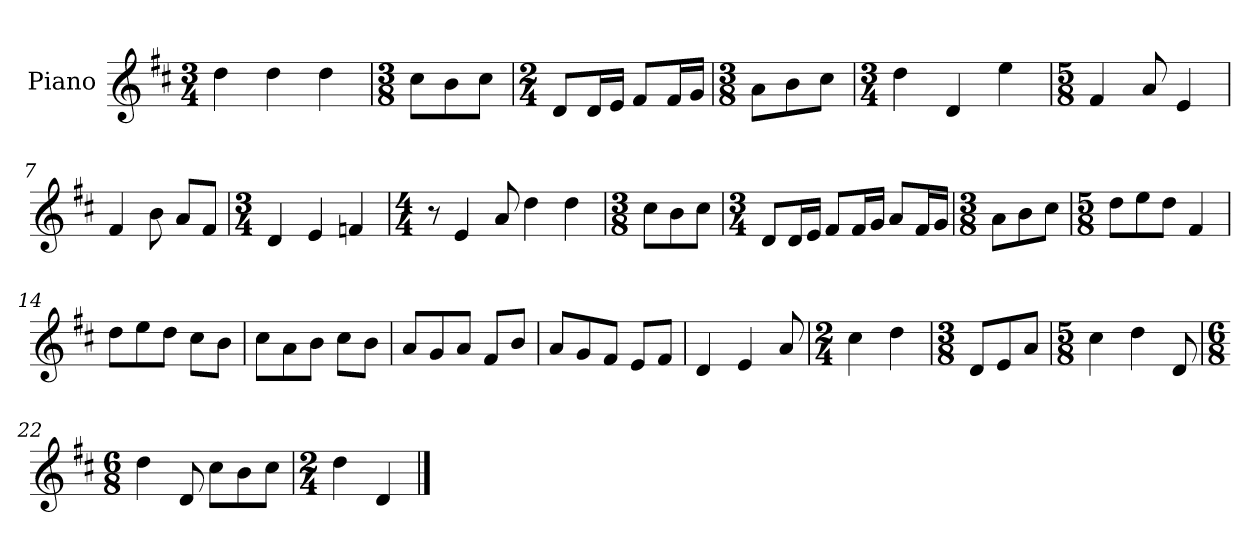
**kern
*part1
*staff1
*I"Piano
*I'Pno.
*clefG2
*k[f#c#]
*M3/4
=1
4dd\
4dd\
4dd\
=2
*M3/8
8cc#\L
8b\
8cc#\J
=3
*M2/4
8d/L
16d/L
16e/JJ
8f#/L
16f#/L
16g/JJ
=4
*M3/8
8a\L
8b\
8cc#\J
=5
*M3/4
4dd\
4d/
4ee\
=6
*M5/8
4f#/
8a/
4e/
=7
4f#/
8b\
8a/L
8f#/J
=8
*M3/4
4d/
4e/
4fn/
=9
*M4/4
8r
4e/
8a/
4dd\
4dd\
!!LO:LB:g=z
=10
*M3/8
8cc#\L
8b\
8cc#\J
=11
*M3/4
8d/L
16d/L
16e/JJ
8f#/L
16f#/L
16g/JJ
8a/L
16f#/L
16g/JJ
=12
*M3/8
8a\L
8b\
8cc#\J
=13
*M5/8
8dd\L
8ee\
8dd\J
4f#/
=14
8dd\L
8ee\
8dd\J
8cc#\L
8b\J
=15
8cc#\L
8a\
8b\J
8cc#\L
8b\J
=16
8a/L
8g/
8a/J
8f#/L
8b/J
=17
8a/L
8g/
8f#/J
8e/L
8f#/J
!!LO:LB:g=z
=18
4d/
4e/
8a/
=19
*M2/4
4cc#\
4dd\
=20
*M3/8
8d/L
8e/
8a/J
=21
*M5/8
4cc#\
4dd\
8d/
=22
*M6/8
4dd\
8d/
8cc#\L
8b\
8cc#\J
=23
*M2/4
4dd\
4d/
==
*-
